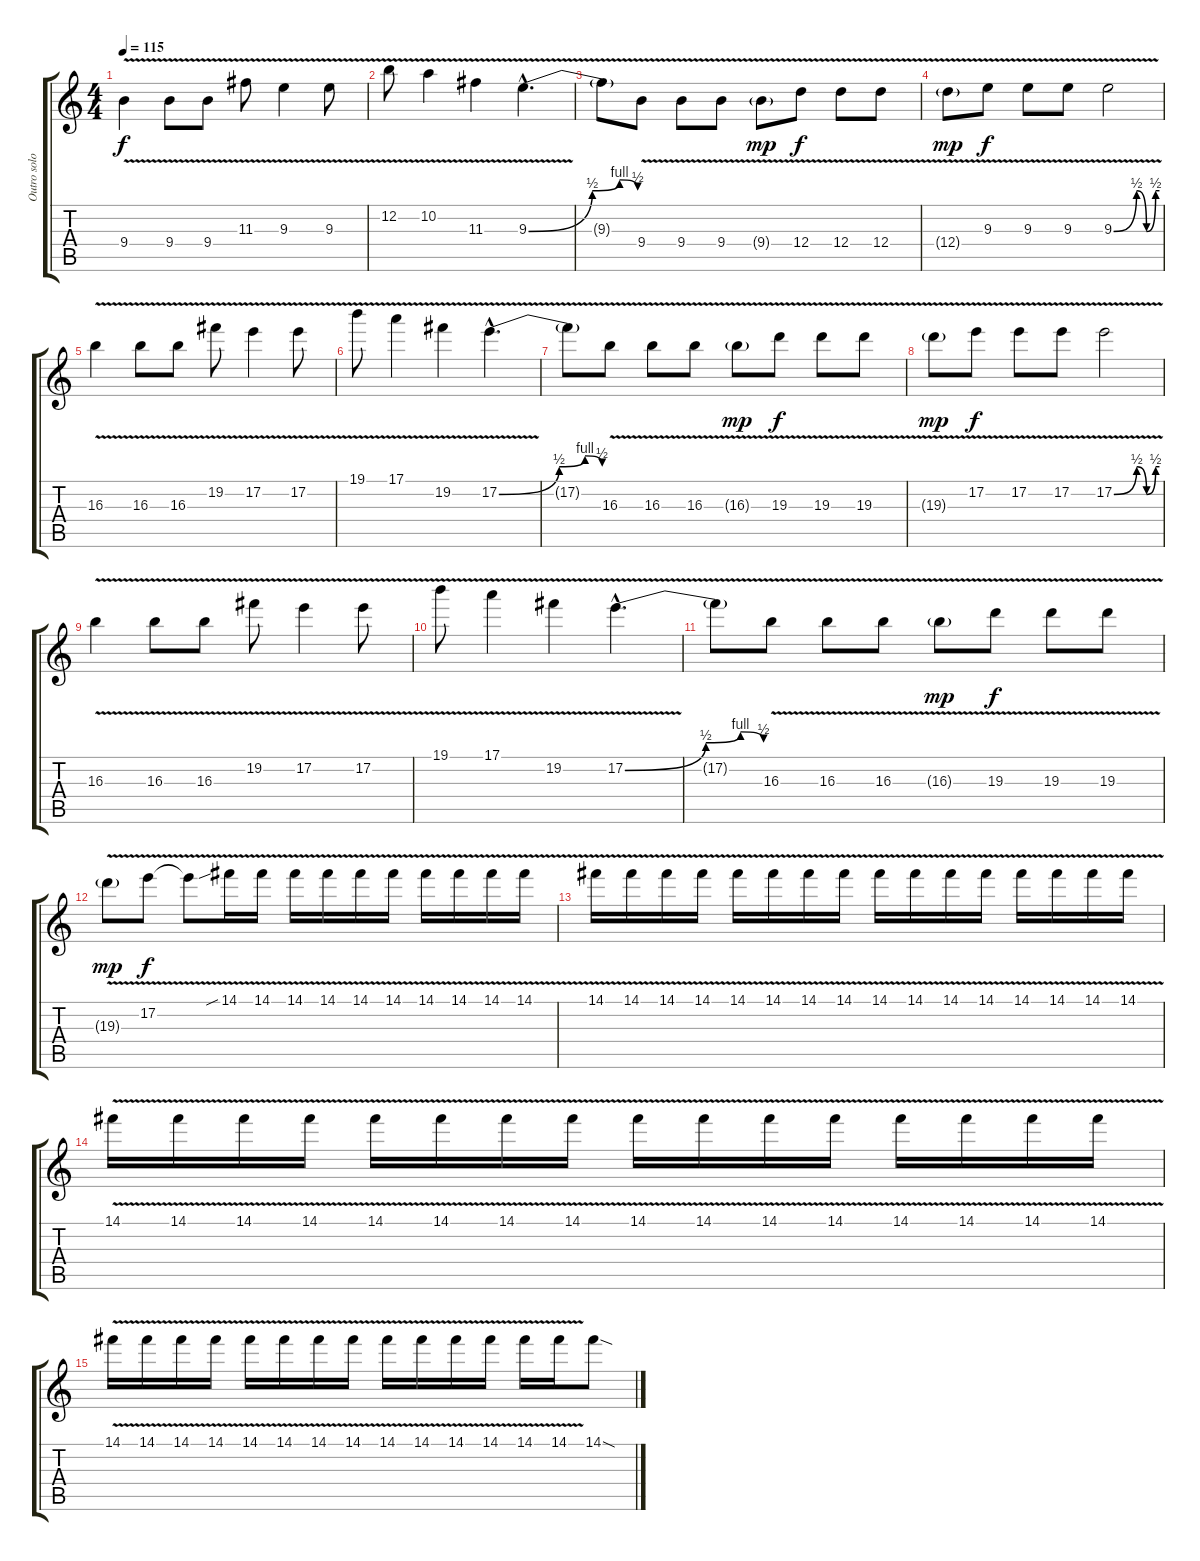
\track ("Outro solo" "Outro solo") {instrument distortionguitar}
\staff {score tabs}
\tuning (E4 B3 G3 D3 A2 E2) {hide}
\ts (4 4)
\tempo 115
\clef g2
\ks c
9.4{v}.4{dy f} 9.4{v}.8 9.4{v}.8 11.3{v}.8 9.3{v}.4 9.3{v}.8 |
12.2{v}.8 10.2{v}.4 11.3{v}.4 9.3{be (custom 0 0 35 2 50 4 60 2) v hac}.4{d} |
9.3{t}.8 9.4{v}.8 9.4{v}.8 9.4{v}.8 9.4{v g}.8{dy mp} 12.4{v}.8{dy f} 12.4{v}.8 12.4{v}.8 |
12.4{v g}.8{dy mp} 9.3{v}.8{dy f} 9.3{v}.8 9.3{v}.8 9.3{be (custom 0 0 30 2 43 0 55 2 60 2) v}.2 |
16.3{v}.4 16.3{v}.8 16.3{v}.8 19.2{v}.8 17.2{v}.4 17.2{v}.8 |
19.1{v}.8 17.1{v}.4 19.2{v}.4 17.2{be (custom 0 0 35 2 50 4 60 2) v hac}.4{d} |
17.2{t}.8 16.3{v}.8 16.3{v}.8 16.3{v}.8 16.3{v g}.8{dy mp} 19.3{v}.8{dy f} 19.3{v}.8 19.3{v}.8 |
19.3{v g}.8{dy mp} 17.2{v}.8{dy f} 17.2{v}.8 17.2{v}.8 17.2{be (custom 0 0 30 2 43 0 55 2 60 2) v}.2 |
16.3{v}.4 16.3{v}.8 16.3{v}.8 19.2{v}.8 17.2{v}.4 17.2{v}.8 |
19.1{v}.8 17.1{v}.4 19.2{v}.4 17.2{be (custom 0 0 35 2 50 4 60 2) v hac}.4{d} |
17.2{t}.8 16.3{v}.8 16.3{v}.8 16.3{v}.8 16.3{v g}.8{dy mp} 19.3{v}.8{dy f} 19.3{v}.8 19.3{v}.8 |
19.3{v g}.8{dy mp} 17.2{v}.8{dy f} 17.2{t}.8 14.1{v sib}.16 14.1{v}.16 14.1{v}.16 14.1{v}.16 14.1{v}.16 14.1{v}.16 14.1{v}.16 14.1{v}.16 14.1{v}.16 14.1{v}.16 |
14.1{v}.16 14.1{v}.16 14.1{v}.16 14.1{v}.16 14.1{v}.16 14.1{v}.16 14.1{v}.16 14.1{v}.16 14.1{v}.16 14.1{v}.16 14.1{v}.16 14.1{v}.16 14.1{v}.16 14.1{v}.16 14.1{v}.16 14.1{v}.16 |
14.1{v}.16 14.1{v}.16 14.1{v}.16 14.1{v}.16 14.1{v}.16 14.1{v}.16 14.1{v}.16 14.1{v}.16 14.1{v}.16 14.1{v}.16 14.1{v}.16 14.1{v}.16 14.1{v}.16 14.1{v}.16 14.1{v}.16 14.1{v}.16 |
14.1{v}.16 14.1{v}.16 14.1{v}.16 14.1{v}.16 14.1{v}.16 14.1{v}.16 14.1{v}.16 14.1{v}.16 14.1{v}.16 14.1{v}.16 14.1{v}.16 14.1{v}.16 14.1{v}.16 14.1{v}.16 14.1{sod}.8
